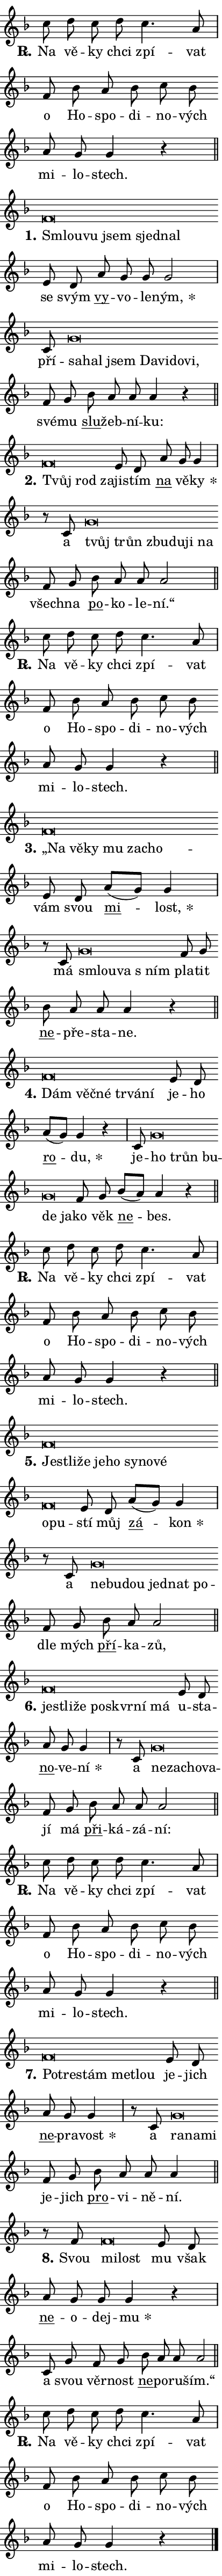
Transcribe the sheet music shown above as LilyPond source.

\version "2.24.0"
\header { tagline = "" }
\paper {
  indent = 0\cm
  top-margin = 0\cm
  right-margin = 0.13\cm % to fit lyric hyphens
  bottom-margin = 0\cm
  left-margin = 0\cm
  paper-width = 7\cm
  page-breaking = #ly:one-page-breaking
  system-system-spacing.basic-distance = #11
  score-system-spacing.basic-distance = #11
  ragged-last = ##f
}


%% Author: Thomas Morley
%% https://lists.gnu.org/archive/html/lilypond-user/2020-05/msg00002.html
#(define (line-position grob)
"Returns position of @var[grob} in current system:
   @code{'start}, if at first time-step
   @code{'end}, if at last time-step
   @code{'middle} otherwise
"
  (let* ((col (ly:item-get-column grob))
         (ln (ly:grob-object col 'left-neighbor))
         (rn (ly:grob-object col 'right-neighbor))
         (col-to-check-left (if (ly:grob? ln) ln col))
         (col-to-check-right (if (ly:grob? rn) rn col))
         (break-dir-left
           (and
             (ly:grob-property col-to-check-left 'non-musical #f)
             (ly:item-break-dir col-to-check-left)))
         (break-dir-right
           (and
             (ly:grob-property col-to-check-right 'non-musical #f)
             (ly:item-break-dir col-to-check-right))))
        (cond ((eqv? 1 break-dir-left) 'start)
              ((eqv? -1 break-dir-right) 'end)
              (else 'middle))))

#(define (tranparent-at-line-position vctor)
  (lambda (grob)
  "Relying on @code{line-position} select the relevant enry from @var{vctor}.
Used to determine transparency,"
    (case (line-position grob)
      ((end) (not (vector-ref vctor 0)))
      ((middle) (not (vector-ref vctor 1)))
      ((start) (not (vector-ref vctor 2))))))

noteHeadBreakVisibility =
#(define-music-function (break-visibility)(vector?)
"Makes @code{NoteHead}s transparent relying on @var{break-visibility}"
#{
  \override NoteHead.transparent =
    #(tranparent-at-line-position break-visibility)
#})

#(define delete-ledgers-for-transparent-note-heads
  (lambda (grob)
    "Reads whether a @code{NoteHead} is transparent.
If so this @code{NoteHead} is removed from @code{'note-heads} from
@var{grob}, which is supposed to be @code{LedgerLineSpanner}.
As a result ledgers are not printed for this @code{NoteHead}"
    (let* ((nhds-array (ly:grob-object grob 'note-heads))
           (nhds-list
             (if (ly:grob-array? nhds-array)
                 (ly:grob-array->list nhds-array)
                 '()))
           ;; Relies on the transparent-property being done before
           ;; Staff.LedgerLineSpanner.after-line-breaking is executed.
           ;; This is fragile ...
           (to-keep
             (remove
               (lambda (nhd)
                 (ly:grob-property nhd 'transparent #f))
               nhds-list)))
      ;; TODO find a better method to iterate over grob-arrays, similiar
      ;; to filter/remove etc for lists
      ;; For now rebuilt from scratch
      (set! (ly:grob-object grob 'note-heads)  '())
      (for-each
        (lambda (nhd)
          (ly:pointer-group-interface::add-grob grob 'note-heads nhd))
        to-keep))))

squashNotes = {
  \override NoteHead.X-extent = #'(-0.2 . 0.2)
  \override NoteHead.Y-extent = #'(-0.75 . 0)
  \override NoteHead.stencil =
    #(lambda (grob)
       (let ((pos (ly:grob-property grob 'staff-position)))
         (begin
           (if (< pos -7) (display "ERROR: Lower brevis then expected\n") (display "OK: Expected brevis position\n"))
           (if (<= pos -6) ly:text-interface::print ly:note-head::print))))
}
unSquashNotes = {
  \revert NoteHead.X-extent
  \revert NoteHead.Y-extent
  \revert NoteHead.stencil
}

hideNotes = \noteHeadBreakVisibility #begin-of-line-visible
unHideNotes = \noteHeadBreakVisibility #all-visible

% work-around for resetting accidentals
% https://lilypond.org/doc/v2.23/Documentation/notation/displaying-rhythms#unmetered-music
cadenzaMeasure = {
  \cadenzaOff
  \partial 1024 s1024
  \cadenzaOn
}

#(define-markup-command (accent layout props text) (markup?)
  "Underline accented syllable"
  (interpret-markup layout props
    #{\markup \override #'(offset . 4.3) \underline { #text }#}))

responsum = \markup \concat {
  "R" \hspace #-1.05 \path #0.1 #'((moveto 0 0.07) (lineto 0.9 0.8)) \hspace #0.05 "."
}

spaceSize = #0.6828661417322834 % exact space size for TeX Gyre Schola

\layout {
  \context {
    \Staff
    \remove "Time_signature_engraver"
    \override LedgerLineSpanner.after-line-breaking = #delete-ledgers-for-transparent-note-heads
  }
  \context {
    \Lyrics {
      \override LyricSpace.minimum-distance = \spaceSize
      \override LyricText.font-name = #"TeX Gyre Schola"
      \override LyricText.font-size = 1
      \override StanzaNumber.font-name = #"TeX Gyre Schola Bold"
      \override StanzaNumber.font-size = 1
    }
  }
  \context {
    \Score 
    \override NoteHead.text =
      #(lambda (grob) 
        (let ((pos (ly:grob-property grob 'staff-position)))
          #{\markup {
            \combine
              \halign #-0.55 \raise #(if (= pos -6) 0 0.5) \override #'(thickness . 2) \draw-line #'(3.2 . 0)
              \musicglyph "noteheads.sM1"
          }#}))
  }
}

% magnetic-lyrics.ily
%
%   written by
%     Jean Abou Samra <jean@abou-samra.fr>
%     Werner Lemberg <wl@gnu.org>
%
%   adapted by
%     Jiri Hon <jiri.hon@gmail.com>
%
% Version 2022-Apr-15

% https://www.mail-archive.com/lilypond-user@gnu.org/msg149350.html

#(define (Left_hyphen_pointer_engraver context)
   "Collect syllable-hyphen-syllable occurrences in lyrics and store
them in properties.  This engraver only looks to the left.  For
example, if the lyrics input is @code{foo -- bar}, it does the
following.

@itemize @bullet
@item
Set the @code{text} property of the @code{LyricHyphen} grob between
@q{foo} and @q{bar} to @code{foo}.

@item
Set the @code{left-hyphen} property of the @code{LyricText} grob with
text @q{foo} to the @code{LyricHyphen} grob between @q{foo} and
@q{bar}.
@end itemize

Use this auxiliary engraver in combination with the
@code{lyric-@/text::@/apply-@/magnetic-@/offset!} hook."
   (let ((hyphen #f)
         (text #f))
     (make-engraver
      (acknowledgers
       ((lyric-syllable-interface engraver grob source-engraver)
        (set! text grob)))
      (end-acknowledgers
       ((lyric-hyphen-interface engraver grob source-engraver)
        ;(when (not (grob::has-interface grob 'lyric-space-interface))
          (set! hyphen grob)));)
      ((stop-translation-timestep engraver)
       (when (and text hyphen)
         (ly:grob-set-object! text 'left-hyphen hyphen))
       (set! text #f)
       (set! hyphen #f)))))

#(define (lyric-text::apply-magnetic-offset! grob)
   "If the space between two syllables is less than the value in
property @code{LyricText@/.details@/.squash-threshold}, move the right
syllable to the left so that it gets concatenated with the left
syllable.

Use this function as a hook for
@code{LyricText@/.after-@/line-@/breaking} if the
@code{Left_@/hyphen_@/pointer_@/engraver} is active."
   (let ((hyphen (ly:grob-object grob 'left-hyphen #f)))
     (when hyphen
       (let ((left-text (ly:spanner-bound hyphen LEFT)))
         (when (grob::has-interface left-text 'lyric-syllable-interface)
           (let* ((common (ly:grob-common-refpoint grob left-text X))
                  (this-x-ext (ly:grob-extent grob common X))
                  (left-x-ext
                   (begin
                     ;; Trigger magnetism for left-text.
                     (ly:grob-property left-text 'after-line-breaking)
                     (ly:grob-extent left-text common X)))
                  ;; `delta` is the gap width between two syllables.
                  (delta (- (interval-start this-x-ext)
                            (interval-end left-x-ext)))
                  (details (ly:grob-property grob 'details))
                  (threshold (assoc-get 'squash-threshold details 0.2)))
             (when (< delta threshold)
               (let* (;; We have to manipulate the input text so that
                      ;; ligatures crossing syllable boundaries are not
                      ;; disabled.  For languages based on the Latin
                      ;; script this is essentially a beautification.
                      ;; However, for non-Western scripts it can be a
                      ;; necessity.
                      (lt (ly:grob-property left-text 'text))
                      (rt (ly:grob-property grob 'text))
                      (is-space (grob::has-interface hyphen 'lyric-space-interface))
                      (space (if is-space " " ""))
                      (extra-delta (if is-space spaceSize 0))
                      ;; Append new syllable.
                      (ltrt-space (if (and (string? lt) (string? rt))
                                (string-append lt space rt)
                                (make-concat-markup (list lt space rt))))
                      ;; Right-align `ltrt` to the right side.
                      (ltrt-space-markup (grob-interpret-markup
                               grob
                               (make-translate-markup
                                (cons (interval-length this-x-ext) 0)
                                (make-right-align-markup ltrt-space)))))
                 (begin
                   ;; Don't print `left-text`.
                   (ly:grob-set-property! left-text 'stencil #f)
                   ;; Set text and stencil (which holds all collected
                   ;; syllables so far) and shift it to the left.
                   (ly:grob-set-property! grob 'text ltrt-space)
                   (ly:grob-set-property! grob 'stencil ltrt-space-markup)
                   (ly:grob-translate-axis! grob (- (- delta extra-delta)) X))))))))))


#(define (lyric-hyphen::displace-bounds-first grob)
   ;; Make very sure this callback isn't triggered too early.
   (let ((left (ly:spanner-bound grob LEFT))
         (right (ly:spanner-bound grob RIGHT)))
     (ly:grob-property left 'after-line-breaking)
     (ly:grob-property right 'after-line-breaking)
     (ly:lyric-hyphen::print grob)))

squashThreshold = #0.4

\layout {
  \context {
    \Lyrics
    \consists #Left_hyphen_pointer_engraver
    \override LyricText.after-line-breaking =
      #lyric-text::apply-magnetic-offset!
    \override LyricHyphen.stencil = #lyric-hyphen::displace-bounds-first
    \override LyricText.details.squash-threshold = \squashThreshold
    \override LyricHyphen.minimum-distance = 0
    \override LyricHyphen.minimum-length = \squashThreshold
  }
}

squashText = \override LyricText.details.squash-threshold = 9999
unSquashText = \override LyricText.details.squash-threshold = \squashThreshold

leftText = \override LyricText.self-alignment-X = #LEFT
unLeftText = \revert LyricText.self-alignment-X

starOffset = #(lambda (grob) 
                (let ((x_offset (ly:self-alignment-interface::aligned-on-x-parent grob)))
                  (if (= x_offset 0) 0 (+ x_offset 1.2))))

star = #(define-music-function (syllable)(string?)
"Append star separator at the end of a syllable"
#{
  \once \override LyricText.X-offset = #starOffset
  \lyricmode { \markup {
    #syllable
    \override #'((font-name . "TeX Gyre Schola Bold")) \hspace #0.2 \lower #0.65 \larger "*"
  } }
#})

starAccent = #(define-music-function (syllable)(string?)
"Append star separator at the end of a syllable and make accent"
#{
  \once \override LyricText.X-offset = #starOffset
  \lyricmode { \markup {
    \accent #syllable
    \override #'((font-name . "TeX Gyre Schola Bold")) \hspace #0.2 \lower #0.65 \larger "*"
  } }
#})

breath = #(define-music-function (syllable)(string?)
"Append breathing indicator at the end of a syllable"
#{
  \lyricmode { \markup { #syllable "+" } }
#})

optionalBreath = #(define-music-function (syllable)(string?)
"Append optional breathing indicator at the end of a syllable"
#{
  \lyricmode { \markup { #syllable "(+)" } }
#})


\score {
    <<
        \new Voice = "melody" { \cadenzaOn \key f \major \relative { c''8 d c d c4. a8 \cadenzaMeasure \bar "|" f bes a bes \bar "" c bes \bar "" a g g4 r \cadenzaMeasure \bar "||" \break } }
        \new Lyrics \lyricsto "melody" { \lyricmode { \set stanza = \responsum
Na vě -- ky chci zpí -- vat o Ho -- spo -- di -- no -- vých mi -- lo -- stech. } }
    >>
    \layout {}
}

\score {
    <<
        \new Voice = "melody" { \cadenzaOn \key f \major \relative { \squashNotes f'\breve*1/16 \hideNotes \breve*1/16 \bar "" \breve*1/16 \bar "" \breve*1/16 \breve*1/16 \bar "" \unHideNotes \unSquashNotes e8 d \bar "" a' g g g2 \cadenzaMeasure \bar "|" c,8 \squashNotes g'\breve*1/16 \hideNotes \breve*1/16 \bar "" \breve*1/16 \bar "" \breve*1/16 \bar "" \breve*1/16 \bar "" \breve*1/16 \breve*1/16 \bar "" \unHideNotes \unSquashNotes f8 g \bar "" bes a a a4 r \cadenzaMeasure \bar "||" \break } }
        \new Lyrics \lyricsto "melody" { \lyricmode { \set stanza = "1."
\leftText Smlou -- \squashText vu jsem sjed -- nal \unLeftText \unSquashText se svým \markup \accent vy -- vo -- le -- \star ným, pří -- \leftText sa -- \squashText hal jsem Da -- vi -- do -- vi, \unLeftText \unSquashText své -- mu \markup \accent slu -- žeb -- ní -- ku: } }
    >>
    \layout {}
}

\score {
    <<
        \new Voice = "melody" { \cadenzaOn \key f \major \relative { \squashNotes f'\breve*1/16 \hideNotes \breve*1/16 \breve*1/16 \bar "" \unHideNotes \unSquashNotes e8 d \bar "" a' g g4 \cadenzaMeasure \bar "|" r8 c,8 \squashNotes g'\breve*1/16 \hideNotes \breve*1/16 \bar "" \breve*1/16 \bar "" \breve*1/16 \bar "" \breve*1/16 \breve*1/16 \bar "" \unHideNotes \unSquashNotes f8 g \bar "" bes a a a2 \cadenzaMeasure \bar "||" \break } }
        \new Lyrics \lyricsto "melody" { \lyricmode { \set stanza = "2."
\leftText Tvůj \squashText rod za -- \unLeftText \unSquashText ji -- stím \markup \accent na vě -- \star ky a \leftText tvůj \squashText trůn zbu -- du -- ji na \unLeftText \unSquashText všech -- na \markup \accent po -- ko -- le -- ní.“ } }
    >>
    \layout {}
}

\score {
    <<
        \new Voice = "melody" { \cadenzaOn \key f \major \relative { c''8 d c d c4. a8 \cadenzaMeasure \bar "|" f bes a bes \bar "" c bes \bar "" a g g4 r \cadenzaMeasure \bar "||" \break } }
        \new Lyrics \lyricsto "melody" { \lyricmode { \set stanza = \responsum
Na vě -- ky chci zpí -- vat o Ho -- spo -- di -- no -- vých mi -- lo -- stech. } }
    >>
    \layout {}
}

\score {
    <<
        \new Voice = "melody" { \cadenzaOn \key f \major \relative { \squashNotes f'\breve*1/16 \hideNotes \breve*1/16 \bar "" \breve*1/16 \bar "" \breve*1/16 \bar "" \breve*1/16 \breve*1/16 \bar "" \unHideNotes \unSquashNotes e8 d \bar "" a'[( g)] g4 \cadenzaMeasure \bar "|" r8 c,8 \squashNotes g'\breve*1/16 \hideNotes \breve*1/16 \breve*1/16 \bar "" \unHideNotes \unSquashNotes f8 g \bar "" bes a a a4 r \cadenzaMeasure \bar "||" \break } }
        \new Lyrics \lyricsto "melody" { \lyricmode { \set stanza = "3."
\leftText „Na \squashText vě -- ky mu za -- cho -- \unLeftText \unSquashText vám svou \markup \accent mi -- \star lost, má \leftText smlou -- \squashText va "s ním" \unLeftText \unSquashText pla -- tit \markup \accent ne -- pře -- sta -- ne. } }
    >>
    \layout {}
}

\score {
    <<
        \new Voice = "melody" { \cadenzaOn \key f \major \relative { \squashNotes f'\breve*1/16 \hideNotes \breve*1/16 \bar "" \breve*1/16 \bar "" \breve*1/16 \bar "" \breve*1/16 \breve*1/16 \bar "" \unHideNotes \unSquashNotes e8 d \bar "" a'[( g)] g4 r \cadenzaMeasure \bar "|" c,8 \squashNotes g'\breve*1/16 \hideNotes \breve*1/16 \bar "" \breve*1/16 \bar "" \breve*1/16 \breve*1/16 \bar "" \unHideNotes \unSquashNotes f8 g \bar "" bes[( a)] a4 r \cadenzaMeasure \bar "||" \break } }
        \new Lyrics \lyricsto "melody" { \lyricmode { \set stanza = "4."
\leftText Dám \squashText věč -- né tr -- vá -- ní \unLeftText \unSquashText je -- ho \markup \accent ro -- \star du, je -- \leftText ho \squashText trůn bu -- de ja -- \unLeftText \unSquashText ko věk \markup \accent ne -- bes. } }
    >>
    \layout {}
}

\score {
    <<
        \new Voice = "melody" { \cadenzaOn \key f \major \relative { c''8 d c d c4. a8 \cadenzaMeasure \bar "|" f bes a bes \bar "" c bes \bar "" a g g4 r \cadenzaMeasure \bar "||" \break } }
        \new Lyrics \lyricsto "melody" { \lyricmode { \set stanza = \responsum
Na vě -- ky chci zpí -- vat o Ho -- spo -- di -- no -- vých mi -- lo -- stech. } }
    >>
    \layout {}
}

\score {
    <<
        \new Voice = "melody" { \cadenzaOn \key f \major \relative { \squashNotes f'\breve*1/16 \hideNotes \breve*1/16 \bar "" \breve*1/16 \bar "" \breve*1/16 \bar "" \breve*1/16 \bar "" \breve*1/16 \bar "" \breve*1/16 \bar "" \breve*1/16 \bar "" \breve*1/16 \breve*1/16 \bar "" \unHideNotes \unSquashNotes e8 d \bar "" a'[( g)] g4 \cadenzaMeasure \bar "|" r8 c,8 \squashNotes g'\breve*1/16 \hideNotes \breve*1/16 \bar "" \breve*1/16 \bar "" \breve*1/16 \bar "" \breve*1/16 \breve*1/16 \bar "" \unHideNotes \unSquashNotes f8 g \bar "" bes a a2 \cadenzaMeasure \bar "||" \break } }
        \new Lyrics \lyricsto "melody" { \lyricmode { \set stanza = "5."
\leftText Je -- \squashText stli -- že je -- ho sy -- no -- vé o -- pu -- \unLeftText \unSquashText stí můj \markup \accent zá -- \star kon a \leftText ne -- \squashText bu -- dou jed -- nat po -- \unLeftText \unSquashText dle mých \markup \accent pří -- ka -- zů, } }
    >>
    \layout {}
}

\score {
    <<
        \new Voice = "melody" { \cadenzaOn \key f \major \relative { \squashNotes f'\breve*1/16 \hideNotes \breve*1/16 \bar "" \breve*1/16 \bar "" \breve*1/16 \bar "" \breve*1/16 \bar "" \breve*1/16 \breve*1/16 \bar "" \unHideNotes \unSquashNotes e8 d \bar "" a' g g4 \cadenzaMeasure \bar "|" r8 c,8 \squashNotes g'\breve*1/16 \hideNotes \breve*1/16 \bar "" \breve*1/16 \breve*1/16 \bar "" \unHideNotes \unSquashNotes f8 g \bar "" bes a a a2 \cadenzaMeasure \bar "||" \break } }
        \new Lyrics \lyricsto "melody" { \lyricmode { \set stanza = "6."
\leftText je -- \squashText stli -- že po -- skvr -- ní má \unLeftText \unSquashText u -- sta -- \markup \accent no -- ve -- \star ní a \leftText ne -- \squashText za -- cho -- va -- \unLeftText \unSquashText jí má \markup \accent při -- ká -- zá -- ní: } }
    >>
    \layout {}
}

\score {
    <<
        \new Voice = "melody" { \cadenzaOn \key f \major \relative { c''8 d c d c4. a8 \cadenzaMeasure \bar "|" f bes a bes \bar "" c bes \bar "" a g g4 r \cadenzaMeasure \bar "||" \break } }
        \new Lyrics \lyricsto "melody" { \lyricmode { \set stanza = \responsum
Na vě -- ky chci zpí -- vat o Ho -- spo -- di -- no -- vých mi -- lo -- stech. } }
    >>
    \layout {}
}

\score {
    <<
        \new Voice = "melody" { \cadenzaOn \key f \major \relative { \squashNotes f'\breve*1/16 \hideNotes \breve*1/16 \bar "" \breve*1/16 \bar "" \breve*1/16 \breve*1/16 \bar "" \unHideNotes \unSquashNotes e8 d \bar "" a' g g4 \cadenzaMeasure \bar "|" r8 c,8 \squashNotes g'\breve*1/16 \hideNotes \breve*1/16 \breve*1/16 \bar "" \unHideNotes \unSquashNotes f8 g \bar "" bes a a a4 \cadenzaMeasure \bar "||" \break } }
        \new Lyrics \lyricsto "melody" { \lyricmode { \set stanza = "7."
\leftText Po -- \squashText tre -- stám me -- tlou \unLeftText \unSquashText je -- jich \markup \accent ne -- pra -- \star vost a \leftText ra -- \squashText na -- mi \unLeftText \unSquashText je -- jich \markup \accent pro -- vi -- ně -- ní. } }
    >>
    \layout {}
}

\score {
    <<
        \new Voice = "melody" { \cadenzaOn \key f \major \relative { r8 f'8 \squashNotes f\breve*1/16 \hideNotes \breve*1/16 \bar "" \unHideNotes \unSquashNotes e8 d \bar "" a' g g g4 r \cadenzaMeasure \bar "|" c,8 g'8 f8 g \bar "" bes a a a2 \cadenzaMeasure \bar "||" \break } }
        \new Lyrics \lyricsto "melody" { \lyricmode { \set stanza = "8."
Svou \leftText mi -- \squashText lost \unLeftText \unSquashText mu však \markup \accent ne -- o -- dej -- \star mu a svou věr -- nost \markup \accent ne -- po -- ru -- ším.“ } }
    >>
    \layout {}
}

\score {
    <<
        \new Voice = "melody" { \cadenzaOn \key f \major \relative { c''8 d c d c4. a8 \cadenzaMeasure \bar "|" f bes a bes \bar "" c bes \bar "" a g g4 r \cadenzaMeasure \bar "||" \break } \bar "|." }
        \new Lyrics \lyricsto "melody" { \lyricmode { \set stanza = \responsum
Na vě -- ky chci zpí -- vat o Ho -- spo -- di -- no -- vých mi -- lo -- stech. } }
    >>
    \layout {}
}
